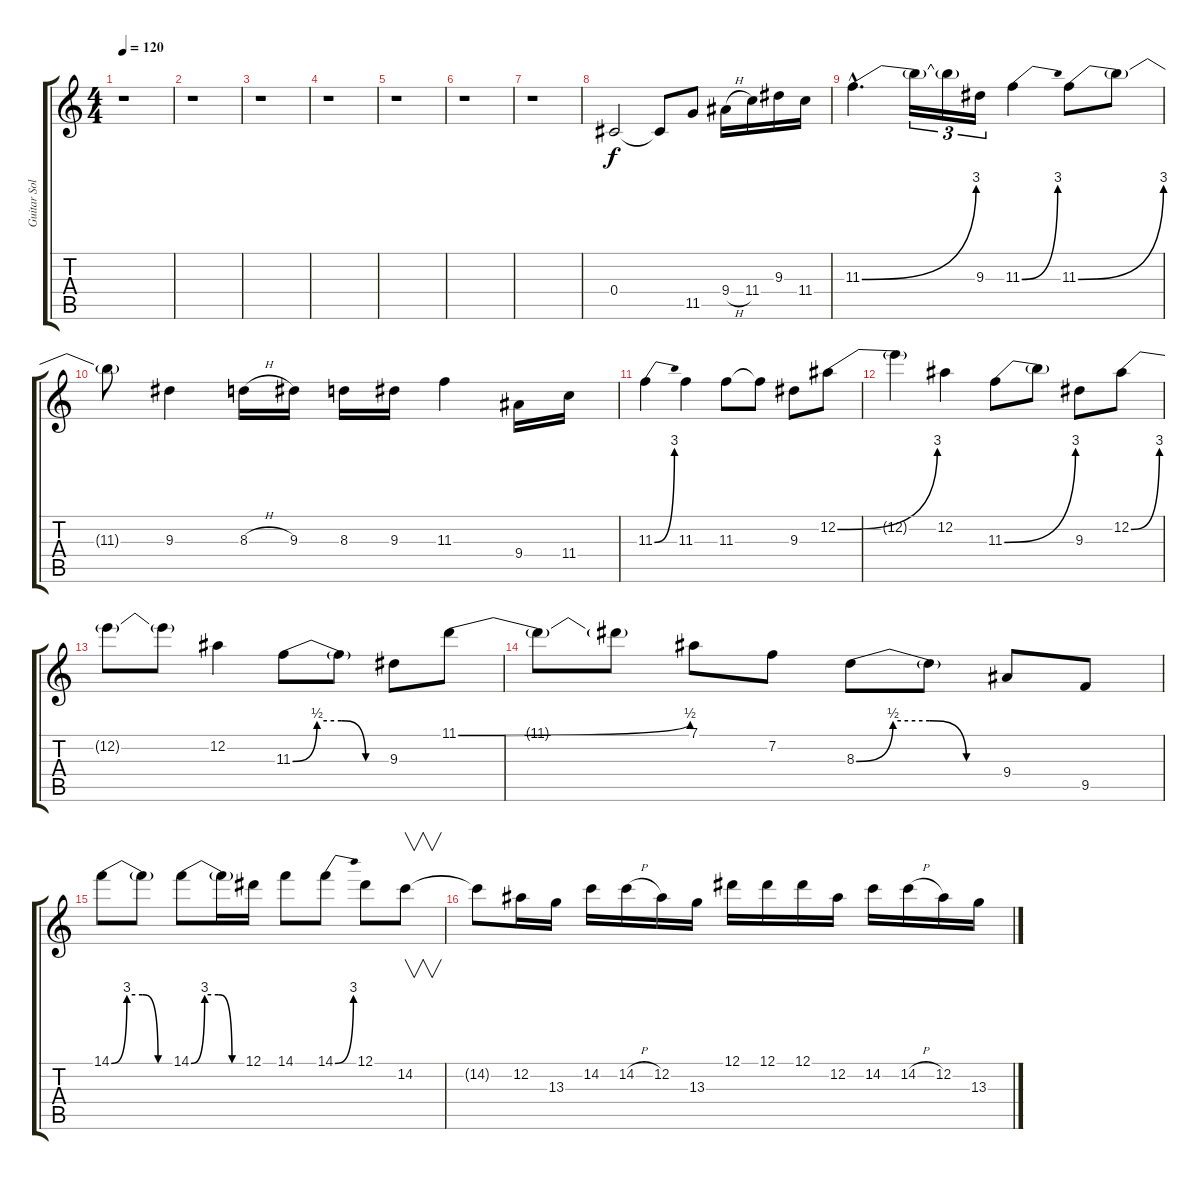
\track ("Guitar Solo" "Guitar Sol") {instrument distortionguitar}
\staff {score tabs}
\tuning (Eb4 Bb3 Gb3 Db3 Ab2 Eb2) {hide}
\ts (4 4)
\tempo 120
\clef g2
\ks c
r.1{dy f} |
r.1 |
r.1 |
r.1 |
r.1 |
r.1 |
r.1 |
0.4.2 0.4{t}.8 11.5.8 9.4{h}.16 11.4.16 9.3.16 11.4.16 |
11.3{be (bend 0 0 60 12) hac}.4{d} 11.3{t}.16{tu (3 2)} 11.3{t}.16{tu (3 2)} 9.3.16{tu (3 2)} 11.3{be (bend 0 0 60 12)}.4 11.3{be (bend 0 0 60 12)}.8 11.3{t}.8 |
11.3{t}.8 9.3.4 8.3{h}.16 9.3.16 8.3.16 9.3.16 11.3.4 9.4.16 11.4.16 |
11.3{be (bend 0 0 60 12)}.4 11.3.4 11.3.8 11.3{t}.8 9.3.8 12.2{be (bend 0 0 60 12)}.8 |
12.2{t}.4 12.2.4 11.3{be (bend 0 0 60 12)}.8 11.3{t}.8 9.3.8 12.2{be (bend 0 0 60 12)}.8 |
12.2{t}.8 12.2{t}.8 12.2.4 11.3{be (custom 0 0 15 2 30 2 45 0 60 0)}.8 11.3{t}.8 9.3.8 11.1{be (bend 0 0 60 2)}.8 |
11.1{t}.8 11.1{t}.8 7.1.8 7.2.8 8.3{be (custom 0 0 15 2 30 2 45 0 60 0)}.8 8.3{t}.8 9.4.8 9.5.8 |
14.1{be (custom 0 0 15 12 30 12 45 0 60 0)}.8 14.1{t}.8 14.1{be (custom 0 0 15 12 30 12 45 0 60 0)}.8 14.1{t}.16 12.1.16 14.1.8 14.1{be (bend 0 0 60 12)}.8 12.1.8 14.2.8{v} |
14.2{t}.8 12.2.16 13.3.16 14.2.16 14.2{h}.16 12.2.16 13.3.16 12.1.16 12.1.16 12.1.16 12.2.16 14.2.16 14.2{h}.16 12.2.16 13.3.16
